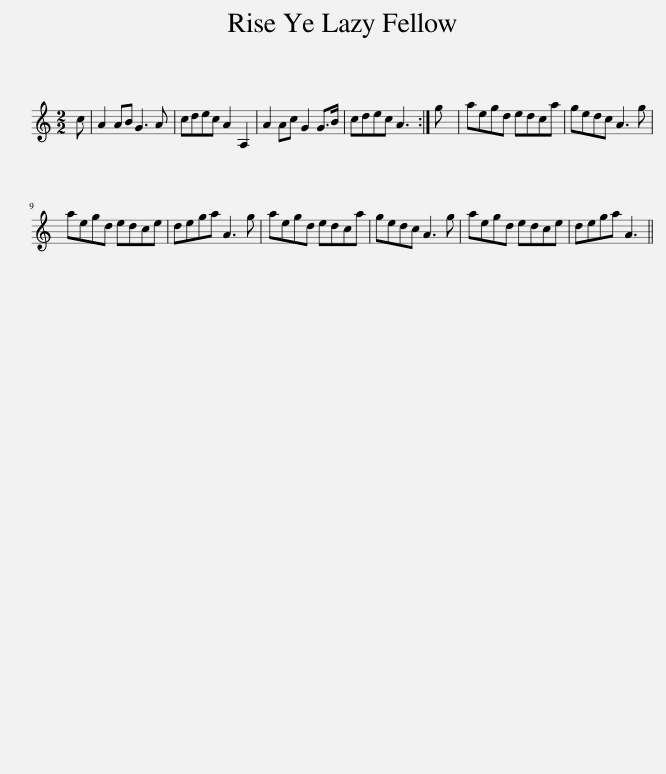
X:1
L:1/8
M:2/2
I:linebreak $
K:C
V:1 treble
V:1
 c | A2 AB G3 A | cdec A2 A,2 | A2 Ac G2 G>B | cdec A3 :| %5
 g | aegd edca | gedc A3 g |$ aegd edce | dega A3 g | %10
 aegd edca | gedc A3 g | aegd edce | dega A3 || %14
